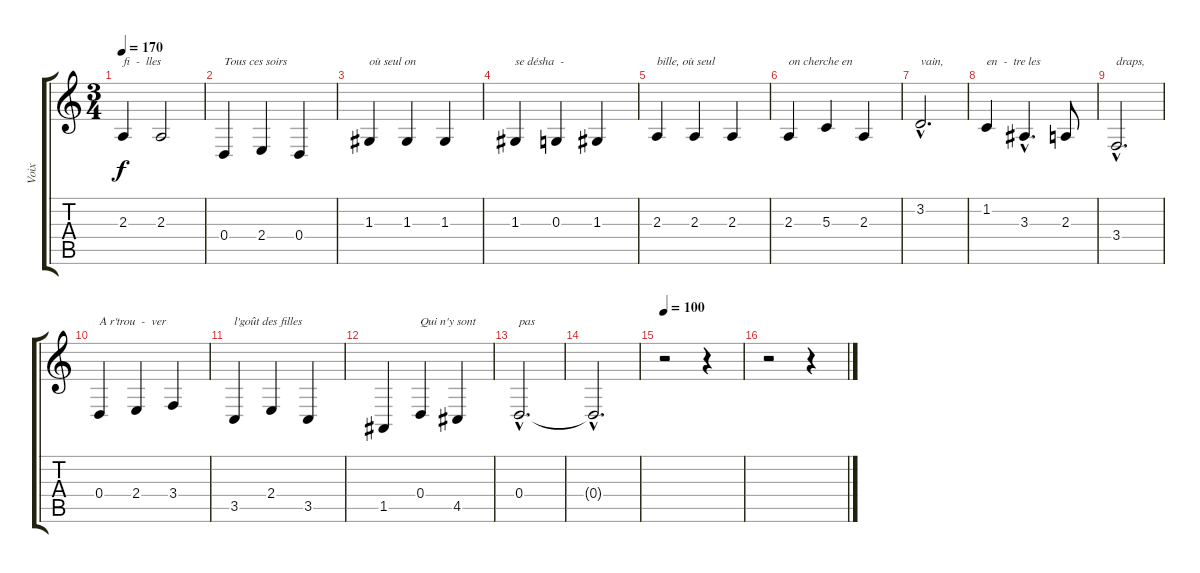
\track ("Voix" "Voix") {instrument lead1square}
\staff {score tabs}
\tuning (E4 B3 G3 D3 A2 E2) {hide}
\ts (3 4)
\tempo 170
\clef g2
\ks c
2.3.4{txt "fi  -  lles" dy f} 2.3.2 |
0.4.4{txt "Tous ces soirs"} 2.4.4 0.4.4 |
1.3.4{txt "où seul on"} 1.3.4 1.3.4 |
1.3.4{txt "se désha  -"} 0.3.4 1.3.4 |
2.3.4{txt "bille, où seul"} 2.3.4 2.3.4 |
2.3.4{txt "on cherche en"} 5.3.4 2.3.4 |
3.2{hac}.2{d txt "vain,"} |
1.2.4{txt "en  -  tre les"} 3.3{hac}.4{d} 2.3.8 |
3.4{hac}.2{d txt "draps,"} |
0.4.4{txt "A r'trou  -  ver"} 2.4.4 3.4.4 |
3.5.4{txt "l'goût des filles"} 2.4.4 3.5.4 |
1.5.4 0.4.4{txt "Qui n'y sont"} 4.5.4 |
0.4{hac}.2{d txt "pas"} |
0.4{hac t}.2{d volume 2} |
\tempo 100
r.2 r.4 |
r.2 r.4
